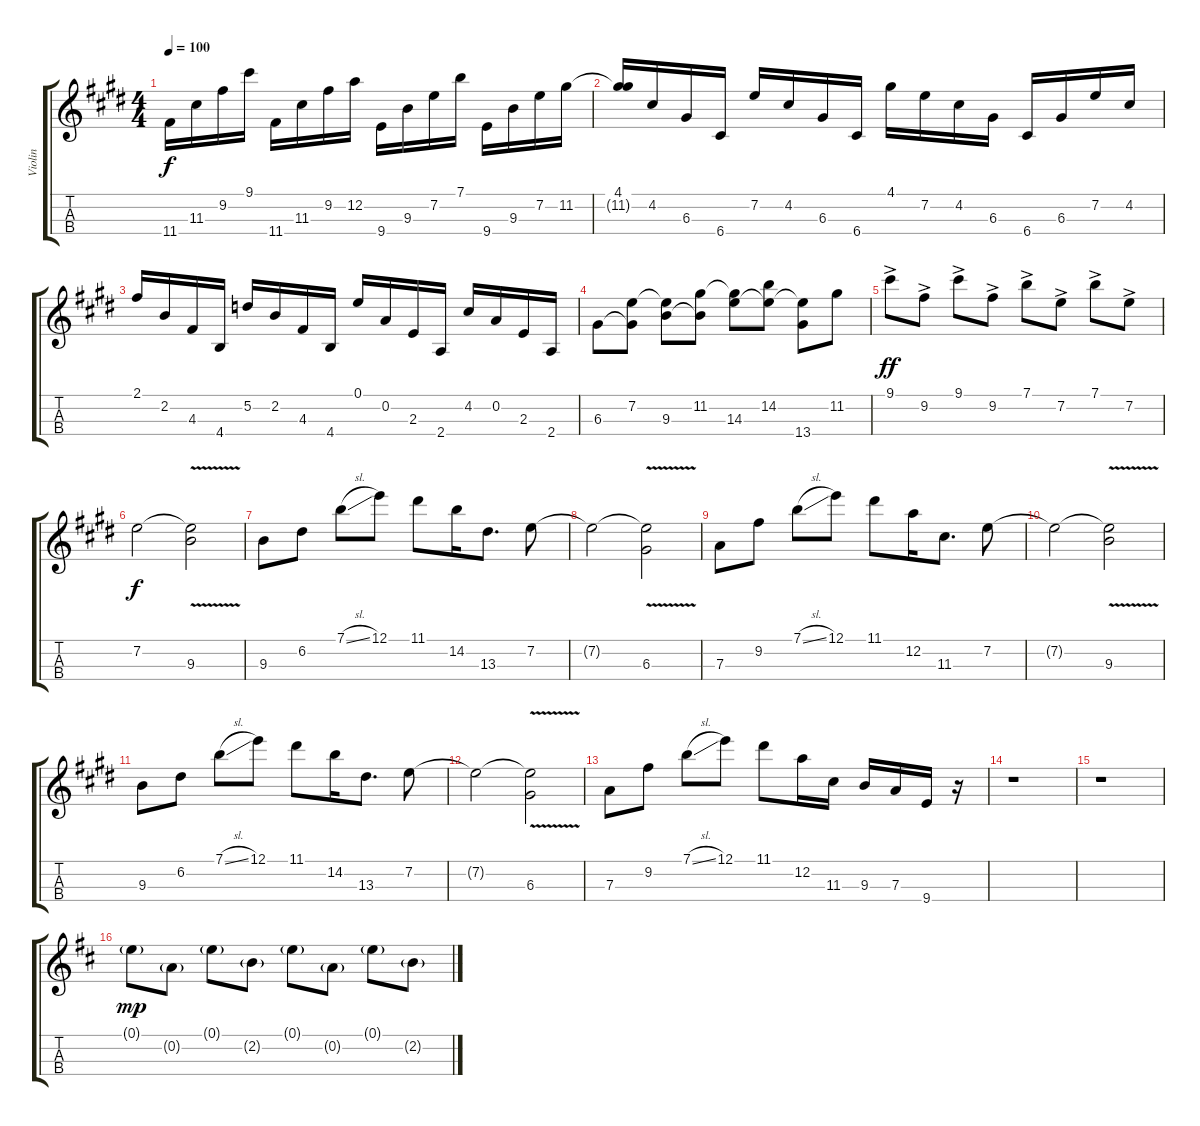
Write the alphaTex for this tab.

\track ("Violin" "Violin") {instrument violin}
\staff {score tabs}
\tuning (E5 A4 D4 G3) {hide}
\ts (4 4)
\tempo 100
\clef g2
\ks c#minor
11.4.16{dy f} 11.3.16 9.2.16 9.1.16 11.4.16 11.3.16 9.2.16 12.2.16 9.4.16 9.3.16 7.2.16 7.1.16 9.4.16 9.3.16 7.2.16 11.2.16 |
(4.1 11.2{t}).16 4.2.16 6.3.16 6.4.16 7.2.16 4.2.16 6.3.16 6.4.16 4.1.16 7.2.16 4.2.16 6.3.16 6.4.16 6.3.16 7.2.16 4.2.16 |
2.1.16 2.2.16 4.3.16 4.4.16 5.2.16 2.2.16 4.3.16 4.4.16 0.1.16 0.2.16 2.3.16 2.4.16 4.2.16 0.2.16 2.3.16 2.4.16 |
6.3.8 (7.2 6.3{t}).8 (7.2{t} 9.3).8 (11.2 9.3{t}).8 (11.2{t} 14.3).8 (14.2 14.3{t}).8 (14.3{t} 13.4).8 11.2.8 |
9.1{ac}.8{dy ff} 9.2{ac}.8 9.1{ac}.8 9.2{ac}.8 7.1{ac}.8 7.2{ac}.8 7.1{ac}.8 7.2{ac}.8 |
7.2.2{dy f} (7.2{t} 9.3{v}).2 |
9.3.8 6.2.8 7.1{sl}.8 12.1.8 11.1.8 14.2.16 13.3.8{d} 7.2.8 |
7.2{t}.2 (7.2{t} 6.3{v}).2 |
7.3.8 9.2.8 7.1{sl}.8 12.1.8 11.1.8 12.2.16 11.3.8{d} 7.2.8 |
7.2{t}.2 (7.2{t} 9.3{v}).2 |
9.3.8 6.2.8 7.1{sl}.8 12.1.8 11.1.8 14.2.16 13.3.8{d} 7.2.8 |
7.2{t}.2 (7.2{t} 6.3{v}).2 |
7.3.8 9.2.8 7.1{sl}.8 12.1.8 11.1.8 12.2.16 11.3.16 9.3.16 7.3.16 9.4.16 r.16 |
r.1 |
r.1 |
\ks d
0.1{g}.8{dy mp instrument pizzicatostrings} 0.2{g}.8 0.1{g}.8 2.2{g}.8 0.1{g}.8 0.2{g}.8 0.1{g}.8 2.2{g}.8
